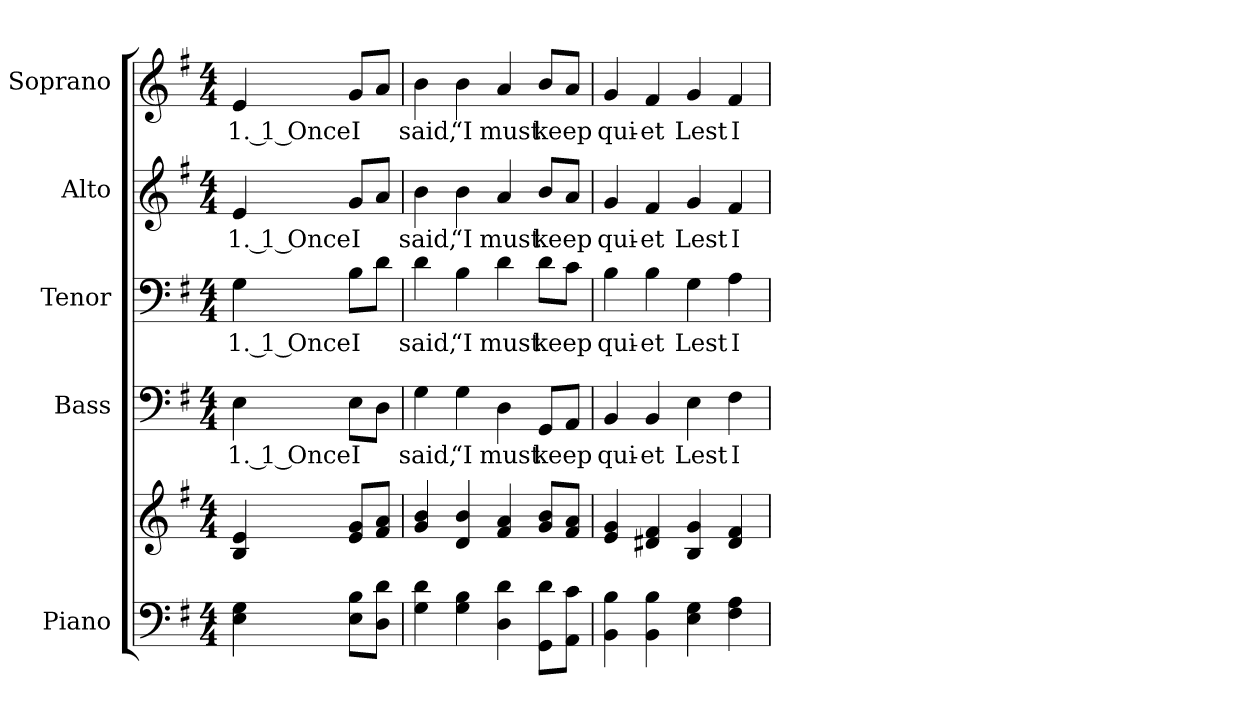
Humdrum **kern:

**kern	**kern	**kern	**text	**kern	**text	**kern	**text	**kern	**text
*part5	*part5	*part4	*part4	*part3	*part3	*part2	*part2	*part1	*part1
*staff6	*staff5	*staff4	*staff4	*staff3	*staff3	*staff2	*staff2	*staff1	*staff1
*I"Piano	*	*I"Bass	*	*I"Tenor	*	*I"Alto	*	*I"Soprano	*
*I'Pno.	*	*I'B.	*	*I'T.	*	*I'A.	*	*I'S.	*
!!LO:PB:g=z
*clefF4	*clefG2	*clefF4	*	*clefF4	*	*clefG2	*	*clefG2	*
*k[f#]	*k[f#]	*k[f#]	*	*k[f#]	*	*k[f#]	*	*k[f#]	*
*G:	*G:	*G:	*	*G:	*	*G:	*	*G:	*
*M4/4	*M4/4	*M4/4	*	*M4/4	*	*M4/4	*	*M4/4	*
*MM110	*MM110	*MM110	*	*MM110	*	*MM110	*	*MM110	*
=1	=1	=1	=1	=1	=1	=1	=1	=1	=1
!	!	!	!LO:LY:b:color=#000000	!	!	!	!	!	!
!	!	!	!	!	!LO:LY:b:color=#000000	!	!	!	!
!	!	!	!	!	!	!	!LO:LY:b:color=#000000	!	!
!	!	!	!	!	!	!	!	!	!LO:LY:b:color=#000000
4Ei\ 4Gi	4Bi/ 4ei	4Ei\	1. 1 Once	4Gi\	1. 1 Once	4ei/	1. 1 Once	4ei/	1. 1 Once
!	!	!	!LO:LY:b:color=#000000	!	!	!	!	!	!
!	!	!	!	!	!LO:LY:b:color=#000000	!	!	!	!
!	!	!	!	!	!	!	!LO:LY:b:color=#000000	!	!
!	!	!	!	!	!	!	!	!	!LO:LY:b:color=#000000
8Ei\ 8BiL	8ei/ 8giL	8Ei\L	I	8Bi\L	I	8gi/L	I	8gi/L	I
8Di\ 8diJ	8f#i/ 8aiJ	8Di\J	.	8di\J	.	8ai/J	.	8ai/J	.
=2	=2	=2	=2	=2	=2	=2	=2	=2	=2
!	!	!	!LO:LY:b:color=#000000	!	!	!	!	!	!
!	!	!	!	!	!LO:LY:b:color=#000000	!	!	!	!
!	!	!	!	!	!	!	!LO:LY:b:color=#000000	!	!
!	!	!	!	!	!	!	!	!	!LO:LY:b:color=#000000
4Gi\ 4di	4gi/ 4bi	4Gi\	said,	4di\	said,	4bi\	said,	4bi\	said,
!	!	!	!LO:LY:b:color=#000000	!	!	!	!	!	!
!	!	!	!	!	!LO:LY:b:color=#000000	!	!	!	!
!	!	!	!	!	!	!	!LO:LY:b:color=#000000	!	!
!	!	!	!	!	!	!	!	!	!LO:LY:b:color=#000000
4Gi\ 4Bi	4di/ 4bi	4Gi\	“I	4Bi\	“I	4bi\	“I	4bi\	“I
!	!	!	!LO:LY:b:color=#000000	!	!	!	!	!	!
!	!	!	!	!	!LO:LY:b:color=#000000	!	!	!	!
!	!	!	!	!	!	!	!LO:LY:b:color=#000000	!	!
!	!	!	!	!	!	!	!	!	!LO:LY:b:color=#000000
4Di\ 4di	4f#i/ 4ai	4Di\	must	4di\	must	4ai/	must	4ai/	must
!	!	!	!LO:LY:b:color=#000000	!	!	!	!	!	!
!	!	!	!	!	!LO:LY:b:color=#000000	!	!	!	!
!	!	!	!	!	!	!	!LO:LY:b:color=#000000	!	!
!	!	!	!	!	!	!	!	!	!LO:LY:b:color=#000000
8GGi\ 8diL	8gi/ 8biL	8GGi/L	keep	8di\L	keep	8bi/L	keep	8bi/L	keep
8AAi\ 8ciJ	8f#i/ 8aiJ	8AAi/J	.	8ci\J	.	8ai/J	.	8ai/J	.
=3	=3	=3	=3	=3	=3	=3	=3	=3	=3
!	!	!	!LO:LY:b:color=#000000	!	!	!	!	!	!
!	!	!	!	!	!LO:LY:b:color=#000000	!	!	!	!
!	!	!	!	!	!	!	!LO:LY:b:color=#000000	!	!
!	!	!	!	!	!	!	!	!	!LO:LY:b:color=#000000
4BBi\ 4Bi	4ei/ 4gi	4BBi/	qui-	4Bi\	qui-	4gi/	qui-	4gi/	qui-
!	!	!	!LO:LY:b:color=#000000	!	!	!	!	!	!
!	!	!	!	!	!LO:LY:b:color=#000000	!	!	!	!
!	!	!	!	!	!	!	!LO:LY:b:color=#000000	!	!
!	!	!	!	!	!	!	!	!	!LO:LY:b:color=#000000
4BBi\ 4Bi	4d#Xi/ 4f#i	4BBi/	-et	4Bi\	-et	4f#i/	-et	4f#i/	-et
!	!	!	!LO:LY:b:color=#000000	!	!	!	!	!	!
!	!	!	!	!	!LO:LY:b:color=#000000	!	!	!	!
!	!	!	!	!	!	!	!LO:LY:b:color=#000000	!	!
!	!	!	!	!	!	!	!	!	!LO:LY:b:color=#000000
4Ei\ 4Gi	4Bi/ 4gi	4Ei\	Lest	4Gi\	Lest	4gi/	Lest	4gi/	Lest
!	!	!	!LO:LY:b:color=#000000	!	!	!	!	!	!
!	!	!	!	!	!LO:LY:b:color=#000000	!	!	!	!
!	!	!	!	!	!	!	!LO:LY:b:color=#000000	!	!
!	!	!	!	!	!	!	!	!	!LO:LY:b:color=#000000
4F#i\ 4Ai	4d#i/ 4f#i	4F#i\	I	4Ai\	I	4f#i/	I	4f#i/	I
=	=	=	=	=	=	=	=	=	=
*-	*-	*-	*-	*-	*-	*-	*-	*-	*-
